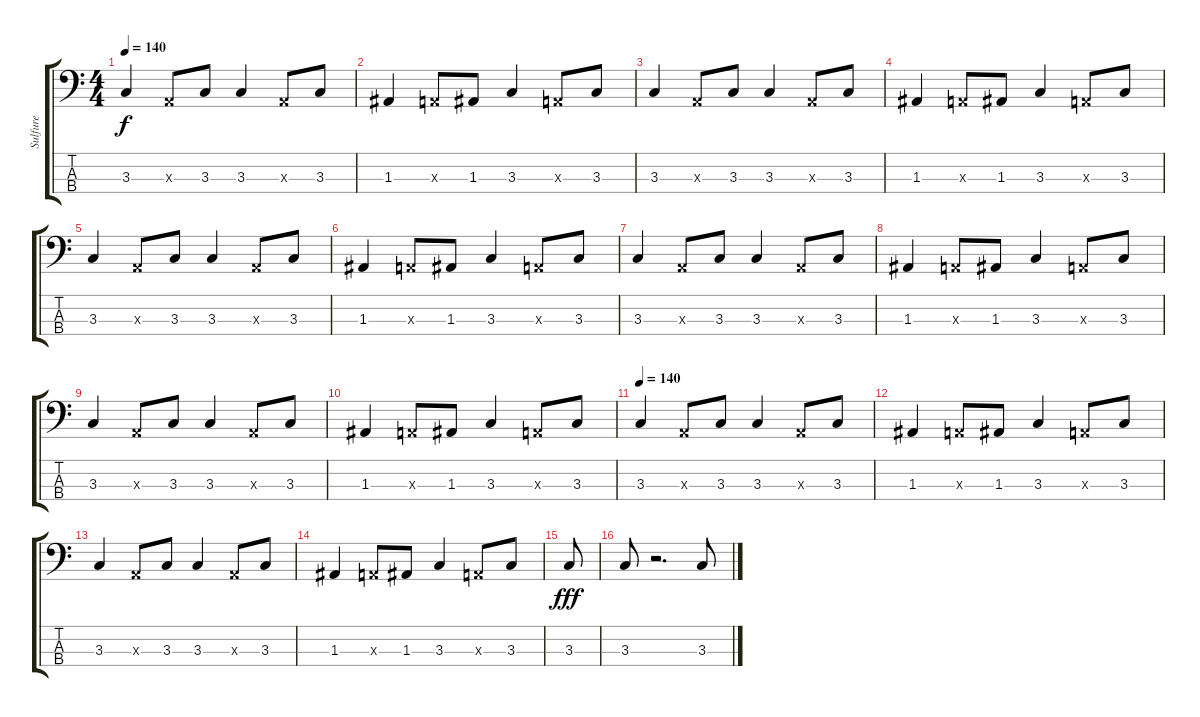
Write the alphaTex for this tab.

\track ("Sulfure" "Sulfure") {instrument electricbasspick}
\staff {score tabs}
\tuning (G2 D2 A1 D1) {hide}
\ts (4 4)
\tempo 140
\clef f4
\ks c
3.3.4{dy f} 0.3{x}.8 3.3.8 3.3.4 0.3{x}.8 3.3.8 |
1.3.4 0.3{x}.8 1.3.8 3.3.4 0.3{x}.8 3.3.8 |
3.3.4 0.3{x}.8 3.3.8 3.3.4 0.3{x}.8 3.3.8 |
1.3.4 0.3{x}.8 1.3.8 3.3.4 0.3{x}.8 3.3.8 |
3.3.4 0.3{x}.8 3.3.8 3.3.4 0.3{x}.8 3.3.8 |
1.3.4 0.3{x}.8 1.3.8 3.3.4 0.3{x}.8 3.3.8 |
3.3.4 0.3{x}.8 3.3.8 3.3.4 0.3{x}.8 3.3.8 |
1.3.4 0.3{x}.8 1.3.8 3.3.4 0.3{x}.8 3.3.8 |
3.3.4 0.3{x}.8 3.3.8 3.3.4 0.3{x}.8 3.3.8 |
1.3.4 0.3{x}.8 1.3.8 3.3.4 0.3{x}.8 3.3.8 |
\tempo 140
3.3.4 0.3{x}.8 3.3.8 3.3.4 0.3{x}.8 3.3.8 |
1.3.4 0.3{x}.8 1.3.8 3.3.4 0.3{x}.8 3.3.8 |
3.3.4 0.3{x}.8 3.3.8 3.3.4 0.3{x}.8 3.3.8 |
1.3.4 0.3{x}.8 1.3.8 3.3.4 0.3{x}.8 3.3.8 |
3.3.8{dy fff} |
3.3.8 r.2{d} 3.3.8
